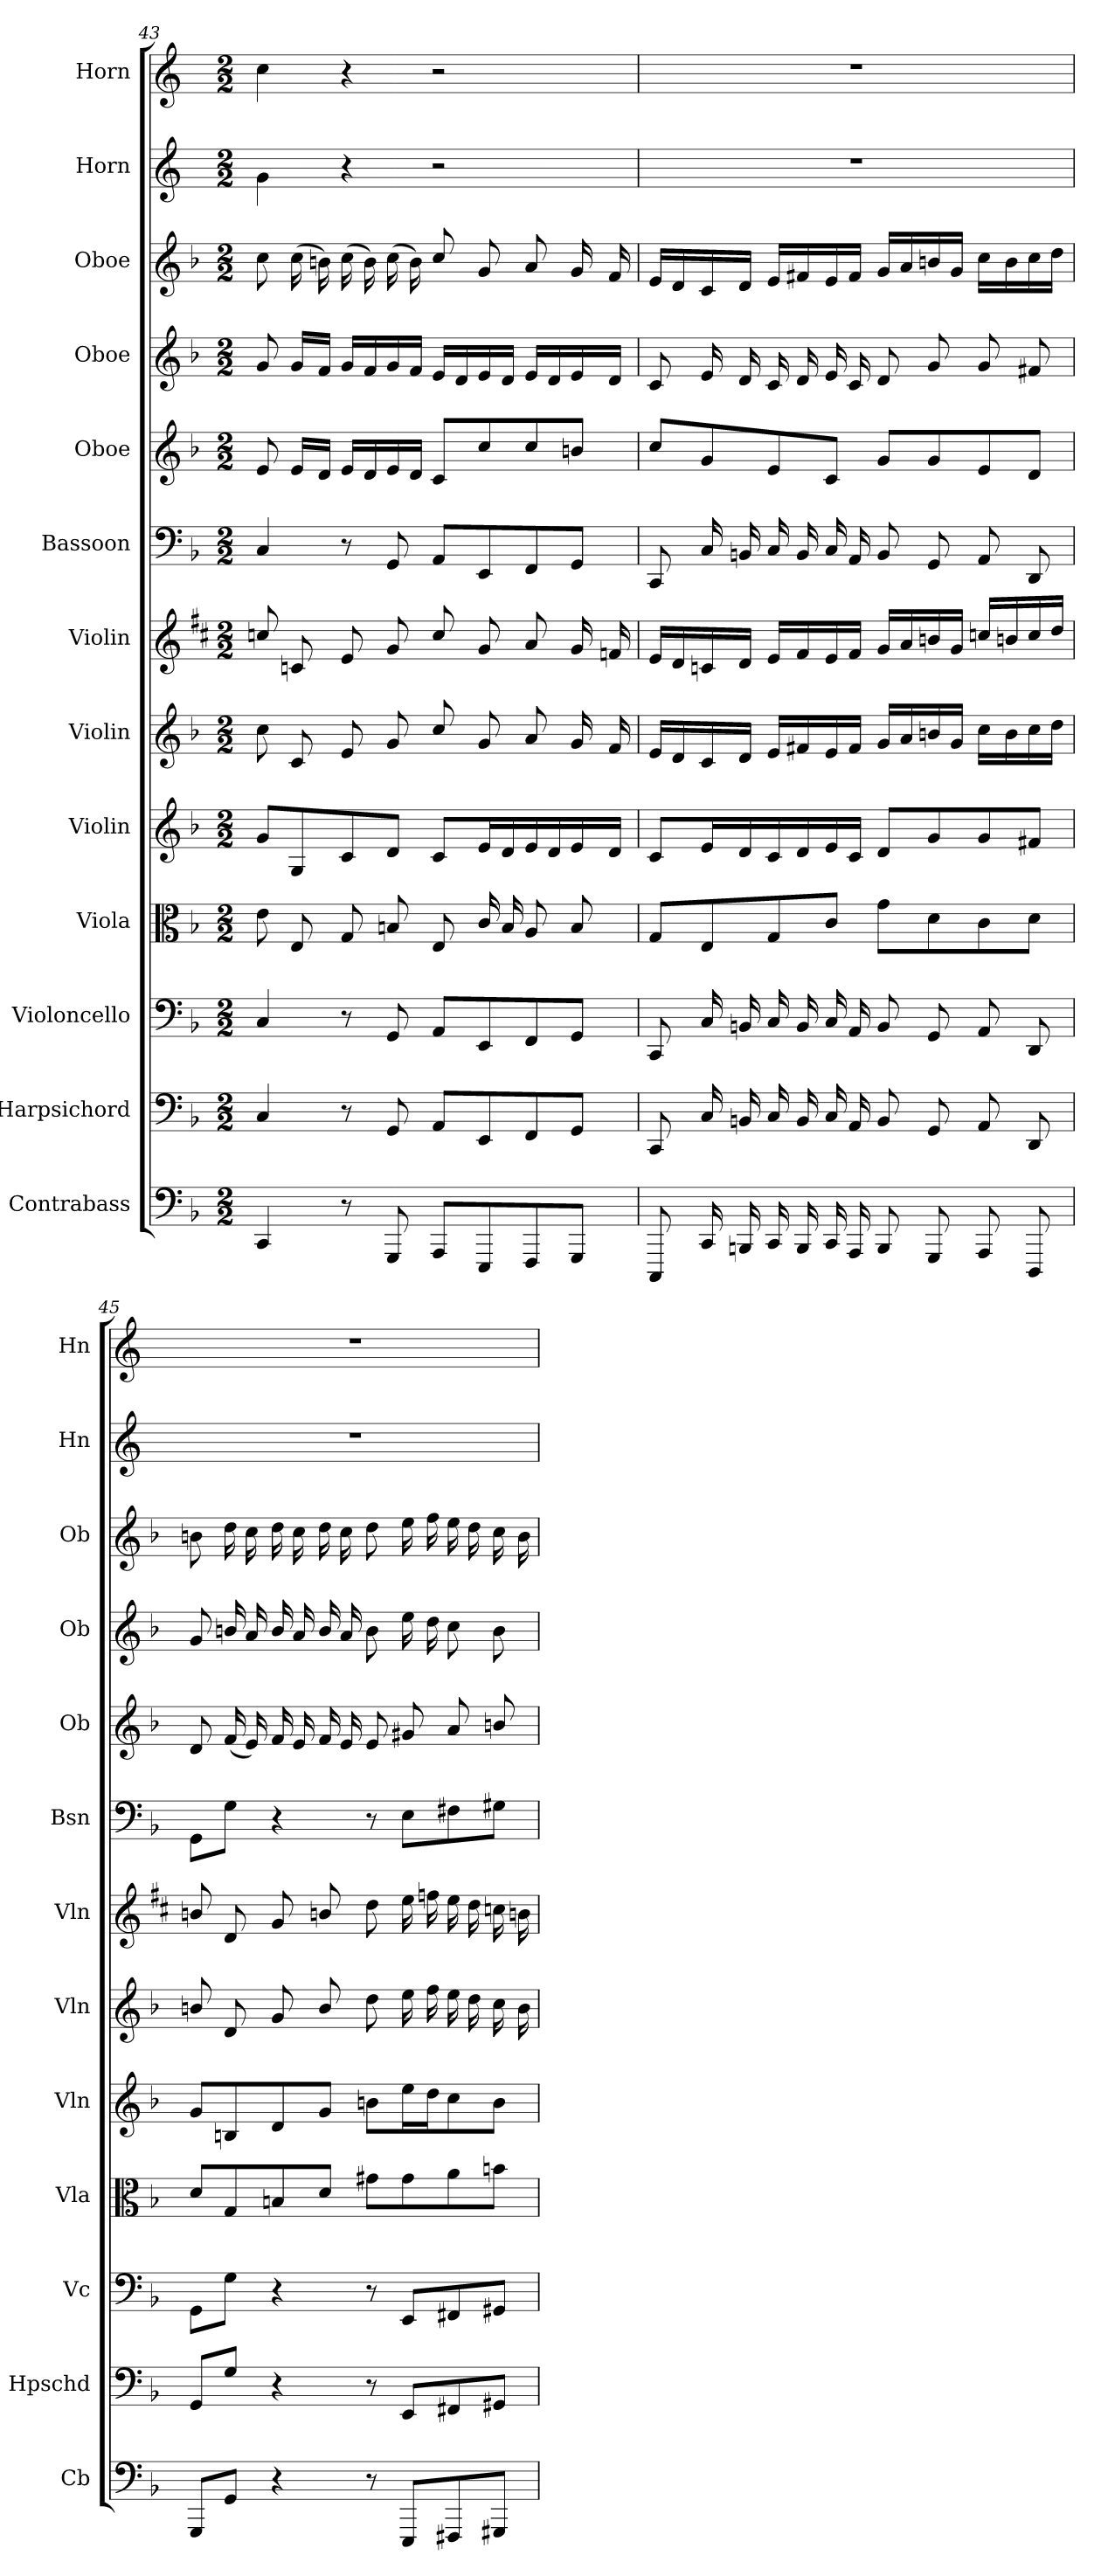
**kern	**kern	**kern	**kern	**kern	**kern	**kern	**kern	**kern	**kern	**kern	**kern	**kern
*part13	*part12	*part11	*part10	*part9	*part8	*part7	*part6	*part5	*part4	*part3	*part2	*part1
*staff13	*staff12	*staff11	*staff10	*staff9	*staff8	*staff7	*staff6	*staff5	*staff4	*staff3	*staff2	*staff1
*I"Contrabass	*I"Harpsichord	*I"Violoncello	*I"Viola	*I"Violin	*I"Violin	*I"Violin	*I"Bassoon	*I"Oboe	*I"Oboe	*I"Oboe	*I"Horn	*I"Horn
*I'Cb	*I'Hpschd	*I'Vc	*I'Vla	*I'Vln	*I'Vln	*I'Vln	*I'Bsn	*I'Ob	*I'Ob	*I'Ob	*I'Hn	*I'Hn
*clefF4	*clefF4	*clefF4	*clefC3	*clefG2	*clefG2	*clefG2	*clefF4	*clefG2	*clefG2	*clefG2	*clefG2	*clefG2
*ITrd7c12	*	*	*	*	*	*	*	*	*	*	*ITrd4c7	*ITrd4c7
*k[b-]	*k[b-]	*k[b-]	*k[b-]	*k[b-]	*k[b-]	*k[f#c#]	*k[b-]	*k[b-]	*k[b-]	*k[b-]	*k[b-]	*k[b-]
*F:	*F:	*F:	*F:	*F:	*F:	*D:	*F:	*F:	*F:	*F:	*F:	*F:
*M2/2	*M2/2	*M2/2	*M2/2	*M2/2	*M2/2	*M2/2	*M2/2	*M2/2	*M2/2	*M2/2	*M2/2	*M2/2
=43	=43	=43	=43	=43	=43	=43	=43	=43	=43	=43	=43	=43
4CCC/	4C/	4C/	8e\	8g/L	8cc\	8ccn/	4C/	8e/	8g/	8cc\	4c\	4f\
.	.	.	8E/	8G/	8c/	8cn/	.	16e/LL	16g/LL	(16cc\	.	.
.	.	.	.	.	.	.	.	16d/JJ	16f/JJ	16bn\)	.	.
8r	8r	8r	8G/	8c/	8e/	8e/	8r	16e/LL	16g/LL	(16cc\	4r	4r
.	.	.	.	.	.	.	.	16d/	16f/	16b\)	.	.
8GGGG/	8GG/	8GG/	8Bn/	8d/J	8g/	8g/	8GG/	16e/	16g/	(16cc\	.	.
.	.	.	.	.	.	.	.	16d/JJ	16f/JJ	16b\)	.	.
8AAAA/L	8AA/L	8AA/L	8E/	8c/L	8cc/	8cc/	8AA/L	8c/L	16e/LL	8cc/	2r	2r
.	.	.	.	.	.	.	.	.	16d/	.	.	.
8EEEE/	8EE/	8EE/	16c/	16e/L	8g/	8g/	8EE/	8cc/	16e/	8g/	.	.
.	.	.	16B/	16d/	.	.	.	.	16d/JJ	.	.	.
8FFFF/	8FF/	8FF/	8A/	16e/	8a/	8a/	8FF/	8cc/	16e/LL	8a/	.	.
.	.	.	.	16d/	.	.	.	.	16d/	.	.	.
8GGGG/J	8GG/J	8GG/J	8B/	16e/	16g/	16g/	8GG/J	8bn/J	16e/	16g/	.	.
.	.	.	.	16d/JJ	16f/	16fn/	.	.	16d/JJ	16f/	.	.
=44	=44	=44	=44	=44	=44	=44	=44	=44	=44	=44	=44	=44
8CCCC/	8CC/	8CC/	8G/L	8c/L	16e/LL	16e/LL	8CC/	8cc/L	8c/	16e/LL	1r	1r
.	.	.	.	.	16d/	16d/	.	.	.	16d/	.	.
16CCC/	16C/	16C/	8E/	16e/L	16c/	16cn/	16C/	8g/	16e/	16c/	.	.
16BBBBn/	16BBn/	16BBn/	.	16d/	16d/JJ	16d/JJ	16BBn/	.	16d/	16d/JJ	.	.
16CCC/	16C/	16C/	8G/	16c/	16e/LL	16e/LL	16C/	8e/	16c/	16e/LL	.	.
16BBBB/	16BB/	16BB/	.	16d/	16f#X/	16f#/	16BB/	.	16d/	16f#X/	.	.
16CCC/	16C/	16C/	8c/J	16e/	16e/	16e/	16C/	8c/J	16e/	16e/	.	.
16AAAA/	16AA/	16AA/	.	16c/JJ	16f#/JJ	16f#/JJ	16AA/	.	16c/	16f#/JJ	.	.
8BBBB/	8BB/	8BB/	8g\L	8d/L	16g/LL	16g/LL	8BB/	8g/L	8d/	16g/LL	.	.
.	.	.	.	.	16a/	16a/	.	.	.	16a/	.	.
8GGGG/	8GG/	8GG/	8d\	8g/	16bn/	16bn/	8GG/	8g/	8g/	16bn/	.	.
.	.	.	.	.	16g/JJ	16g/JJ	.	.	.	16g/JJ	.	.
8AAAA/	8AA/	8AA/	8c\	8g/	16cc\LL	16ccn/LL	8AA/	8e/	8g/	16cc\LL	.	.
.	.	.	.	.	16b\	16bn/	.	.	.	16b\	.	.
8DDDD/	8DD/	8DD/	8d\J	8f#X/J	16cc\	16cc/	8DD/	8d/J	8f#X/	16cc\	.	.
.	.	.	.	.	16dd\JJ	16dd/JJ	.	.	.	16dd\JJ	.	.
=45	=45	=45	=45	=45	=45	=45	=45	=45	=45	=45	=45	=45
8GGGG/L	8GG/L	8GG\L	8d/L	8g/L	8bn/	8bn/	8GG\L	8d/	8g/	8bn\	1r	1r
8GGG/J	8G/J	8G\J	8G/	8Bn/	8d/	8d/	8G\J	(16f/	16bn/	16dd\	.	.
.	.	.	.	.	.	.	.	16e/)	16a/	16cc\	.	.
4r	4r	4r	8Bn/	8d/	8g/	8g/	4r	16f/	16b/	16dd\	.	.
.	.	.	.	.	.	.	.	16e/	16a/	16cc\	.	.
.	.	.	8d/J	8g/J	8b/	8bn/	.	16f/	16b/	16dd\	.	.
.	.	.	.	.	.	.	.	16e/	16a/	16cc\	.	.
8r	8r	8r	8g#X\L	8bn\L	8dd\	8dd\	8r	8e/	8b\	8dd\	.	.
8EEEE/L	8EE/L	8EE/L	8g#\	16ee\L	16ee\	16ee\	8E\L	8g#X/	16ee\	16ee\	.	.
.	.	.	.	16dd\J	16ff\	16ffn\	.	.	16dd\	16ff\	.	.
8FFFF#X/	8FF#X/	8FF#X/	8a\	8cc\	16ee\	16ee\	8F#X\	8a/	8cc\	16ee\	.	.
.	.	.	.	.	16dd\	16dd\	.	.	.	16dd\	.	.
8GGGG#X/J	8GG#X/J	8GG#X/J	8bn\J	8b\J	16cc\	16ccn\	8G#X\J	8bn/	8b\	16cc\	.	.
.	.	.	.	.	16b\	16bn\	.	.	.	16b\	.	.
=	=	=	=	=	=	=	=	=	=	=	=	=
*-	*-	*-	*-	*-	*-	*-	*-	*-	*-	*-	*-	*-
